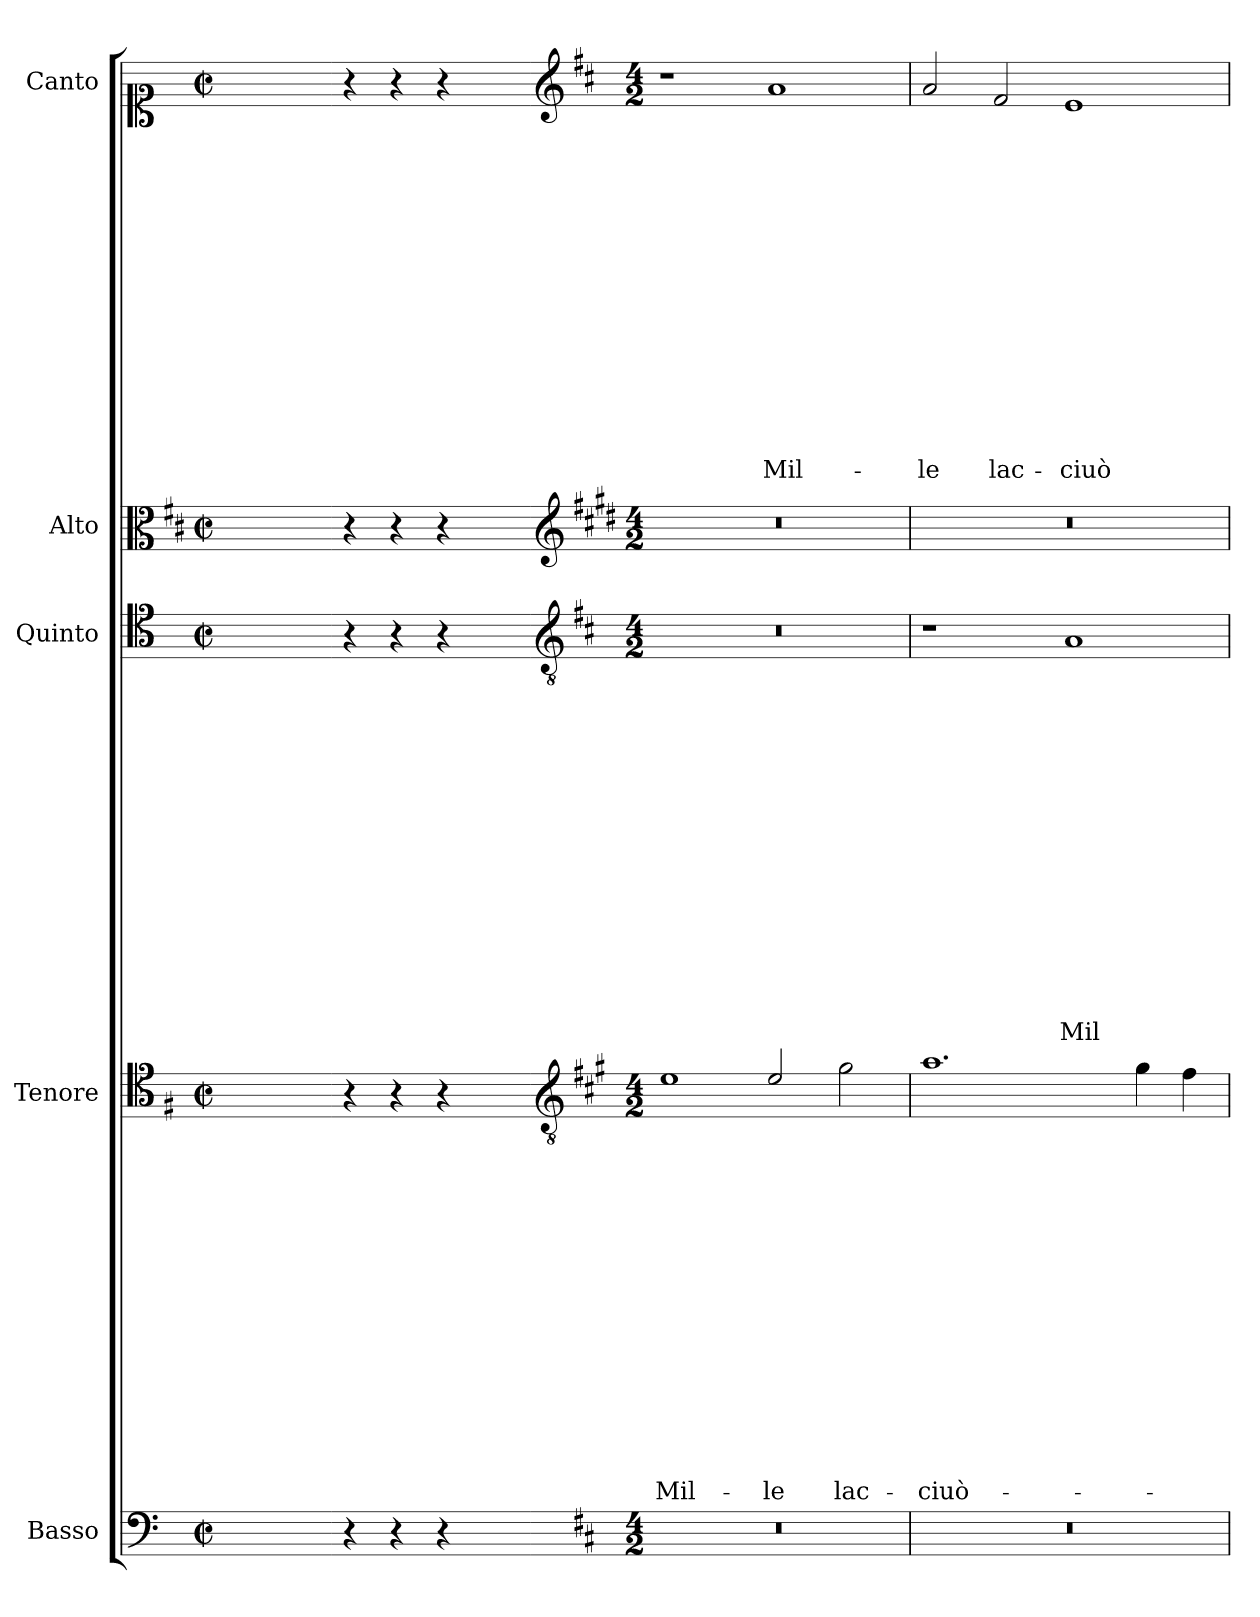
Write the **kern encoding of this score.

**kern	**kern	**text	**text	**text	**text	**text	**text	**text	**text	**text	**text	**text	**text	**text	**text	**text	**kern	**text	**text	**text	**text	**text	**text	**text	**text	**text	**text	**text	**text	**text	**text	**text	**kern	**kern	**text	**text	**text	**text	**text	**text	**text	**text	**text	**text	**text	**text	**text	**text	**text
*part5	*part4	*part4	*part4	*part4	*part4	*part4	*part4	*part4	*part4	*part4	*part4	*part4	*part4	*part4	*part4	*part4	*part3	*part3	*part3	*part3	*part3	*part3	*part3	*part3	*part3	*part3	*part3	*part3	*part3	*part3	*part3	*part3	*part2	*part1	*part1	*part1	*part1	*part1	*part1	*part1	*part1	*part1	*part1	*part1	*part1	*part1	*part1	*part1	*part1
*staff5	*staff4	*staff4	*staff4	*staff4	*staff4	*staff4	*staff4	*staff4	*staff4	*staff4	*staff4	*staff4	*staff4	*staff4	*staff4	*staff4	*staff3	*staff3	*staff3	*staff3	*staff3	*staff3	*staff3	*staff3	*staff3	*staff3	*staff3	*staff3	*staff3	*staff3	*staff3	*staff3	*staff2	*staff1	*staff1	*staff1	*staff1	*staff1	*staff1	*staff1	*staff1	*staff1	*staff1	*staff1	*staff1	*staff1	*staff1	*staff1	*staff1
*I"Basso	*I"Tenore	*	*	*	*	*	*	*	*	*	*	*	*	*	*	*	*I"Quinto	*	*	*	*	*	*	*	*	*	*	*	*	*	*	*	*I"Alto	*I"Canto	*	*	*	*	*	*	*	*	*	*	*	*	*	*	*
*I'B	*I'T	*	*	*	*	*	*	*	*	*	*	*	*	*	*	*	*	*	*	*	*	*	*	*	*	*	*	*	*	*	*	*	*I'A	*I'C	*	*	*	*	*	*	*	*	*	*	*	*	*	*	*
*clefF4	*clefC4	*	*	*	*	*	*	*	*	*	*	*	*	*	*	*	*clefC4	*	*	*	*	*	*	*	*	*	*	*	*	*	*	*	*clefC3	*clefC1	*	*	*	*	*	*	*	*	*	*	*	*	*	*	*
*	*ITrd4c7	*	*	*	*	*	*	*	*	*	*	*	*	*	*	*	*	*	*	*	*	*	*	*	*	*	*	*	*	*	*	*	*ITrd1c2	*	*	*	*	*	*	*	*	*	*	*	*	*	*	*	*
*k[]	*k[]	*	*	*	*	*	*	*	*	*	*	*	*	*	*	*	*k[]	*	*	*	*	*	*	*	*	*	*	*	*	*	*	*	*k[]	*k[]	*	*	*	*	*	*	*	*	*	*	*	*	*	*	*
*C:	*C:	*	*	*	*	*	*	*	*	*	*	*	*	*	*	*	*C:	*	*	*	*	*	*	*	*	*	*	*	*	*	*	*	*C:	*C:	*	*	*	*	*	*	*	*	*	*	*	*	*	*	*
*M2/2	*M2/2	*	*	*	*	*	*	*	*	*	*	*	*	*	*	*	*M2/2	*	*	*	*	*	*	*	*	*	*	*	*	*	*	*	*M2/2	*M2/2	*	*	*	*	*	*	*	*	*	*	*	*	*	*	*
*met(c|)	*met(c|)	*	*	*	*	*	*	*	*	*	*	*	*	*	*	*	*met(c|)	*	*	*	*	*	*	*	*	*	*	*	*	*	*	*	*met(c|)	*met(c|)	*	*	*	*	*	*	*	*	*	*	*	*	*	*	*
=	=	=	=	=	=	=	=	=	=	=	=	=	=	=	=	=	=	=	=	=	=	=	=	=	=	=	=	=	=	=	=	=	=	=	=	=	=	=	=	=	=	=	=	=	=	=	=	=	=
1ryy	1ryy	.	.	.	.	.	.	.	.	.	.	.	.	.	.	.	1ryy	.	.	.	.	.	.	.	.	.	.	.	.	.	.	.	1ryy	1ryy	.	.	.	.	.	.	.	.	.	.	.	.	.	.	.
=1X-	=1X-	=1X-	=1X-	=1X-	=1X-	=1X-	=1X-	=1X-	=1X-	=1X-	=1X-	=1X-	=1X-	=1X-	=1X-	=1X-	=1X-	=1X-	=1X-	=1X-	=1X-	=1X-	=1X-	=1X-	=1X-	=1X-	=1X-	=1X-	=1X-	=1X-	=1X-	=1X-	=1X-	=1X-	=1X-	=1X-	=1X-	=1X-	=1X-	=1X-	=1X-	=1X-	=1X-	=1X-	=1X-	=1X-	=1X-	=1X-	=1X-
4r	4r	.	.	.	.	.	.	.	.	.	.	.	.	.	.	.	4r	.	.	.	.	.	.	.	.	.	.	.	.	.	.	.	4r	4r	.	.	.	.	.	.	.	.	.	.	.	.	.	.	.
4r	4r	.	.	.	.	.	.	.	.	.	.	.	.	.	.	.	4r	.	.	.	.	.	.	.	.	.	.	.	.	.	.	.	4r	4r	.	.	.	.	.	.	.	.	.	.	.	.	.	.	.
4r	4r	.	.	.	.	.	.	.	.	.	.	.	.	.	.	.	4r	.	.	.	.	.	.	.	.	.	.	.	.	.	.	.	4r	4r	.	.	.	.	.	.	.	.	.	.	.	.	.	.	.
4ryy	4ryy	.	.	.	.	.	.	.	.	.	.	.	.	.	.	.	4ryy	.	.	.	.	.	.	.	.	.	.	.	.	.	.	.	4ryy	4ryy	.	.	.	.	.	.	.	.	.	.	.	.	.	.	.
=1-	=1-	=1-	=1-	=1-	=1-	=1-	=1-	=1-	=1-	=1-	=1-	=1-	=1-	=1-	=1-	=1-	=1-	=1-	=1-	=1-	=1-	=1-	=1-	=1-	=1-	=1-	=1-	=1-	=1-	=1-	=1-	=1-	=1-	=1-	=1-	=1-	=1-	=1-	=1-	=1-	=1-	=1-	=1-	=1-	=1-	=1-	=1-	=1-	=1-
*	*clefGv2	*	*	*	*	*	*	*	*	*	*	*	*	*	*	*	*clefGv2	*	*	*	*	*	*	*	*	*	*	*	*	*	*	*	*clefG2	*clefG2	*	*	*	*	*	*	*	*	*	*	*	*	*	*	*
*k[f#c#]	*k[f#c#]	*	*	*	*	*	*	*	*	*	*	*	*	*	*	*	*k[f#c#]	*	*	*	*	*	*	*	*	*	*	*	*	*	*	*	*k[f#c#]	*k[f#c#]	*	*	*	*	*	*	*	*	*	*	*	*	*	*	*
*D:	*D:	*	*	*	*	*	*	*	*	*	*	*	*	*	*	*	*D:	*	*	*	*	*	*	*	*	*	*	*	*	*	*	*	*D:	*D:	*	*	*	*	*	*	*	*	*	*	*	*	*	*	*
*M4/2	*M4/2	*	*	*	*	*	*	*	*	*	*	*	*	*	*	*	*M4/2	*	*	*	*	*	*	*	*	*	*	*	*	*	*	*	*M4/2	*M4/2	*	*	*	*	*	*	*	*	*	*	*	*	*	*	*
!	!	!	!	!	!	!	!	!	!	!	!	!	!	!	!	!LO:LY:b	!	!	!	!	!	!	!	!	!	!	!	!	!	!	!	!	!	!	!	!	!	!	!	!	!	!	!	!	!	!	!	!	!
0r	1A	.	.	.	.	.	.	.	.	.	.	.	.	.	.	Mil-	0r	.	.	.	.	.	.	.	.	.	.	.	.	.	.	.	0r	1r	.	.	.	.	.	.	.	.	.	.	.	.	.	.	.
!	!	!	!	!	!	!	!	!	!	!	!	!	!	!	!	!LO:LY:b	!	!	!	!	!	!	!	!	!	!	!	!	!	!	!	!	!	!	!	!	!	!	!	!	!	!	!	!	!	!	!	!	!LO:LY:b
.	2A/	.	.	.	.	.	.	.	.	.	.	.	.	.	.	-le	.	.	.	.	.	.	.	.	.	.	.	.	.	.	.	.	.	1a	.	.	.	.	.	.	.	.	.	.	.	.	.	.	Mil-
!	!	!	!	!	!	!	!	!	!	!	!	!	!	!	!	!LO:LY:b	!	!	!	!	!	!	!	!	!	!	!	!	!	!	!	!	!	!	!	!	!	!	!	!	!	!	!	!	!	!	!	!	!
.	2c#\	.	.	.	.	.	.	.	.	.	.	.	.	.	.	lac-	.	.	.	.	.	.	.	.	.	.	.	.	.	.	.	.	.	.	.	.	.	.	.	.	.	.	.	.	.	.	.	.	.
=2	=2	=2	=2	=2	=2	=2	=2	=2	=2	=2	=2	=2	=2	=2	=2	=2	=2	=2	=2	=2	=2	=2	=2	=2	=2	=2	=2	=2	=2	=2	=2	=2	=2	=2	=2	=2	=2	=2	=2	=2	=2	=2	=2	=2	=2	=2	=2	=2	=2
!	!	!	!	!	!	!	!	!	!	!	!	!	!	!	!	!LO:LY:b	!	!	!	!	!	!	!	!	!	!	!	!	!	!	!	!	!	!	!	!	!	!	!	!	!	!	!	!	!	!	!	!	!LO:LY:b
0r	1.d	.	.	.	.	.	.	.	.	.	.	.	.	.	.	-ciuò-	1r	.	.	.	.	.	.	.	.	.	.	.	.	.	.	.	0r	2a/	.	.	.	.	.	.	.	.	.	.	.	.	.	.	-le
!	!	!	!	!	!	!	!	!	!	!	!	!	!	!	!	!	!	!	!	!	!	!	!	!	!	!	!	!	!	!	!	!	!	!	!	!	!	!	!	!	!	!	!	!	!	!	!	!	!LO:LY:b
.	.	.	.	.	.	.	.	.	.	.	.	.	.	.	.	.	.	.	.	.	.	.	.	.	.	.	.	.	.	.	.	.	.	2f#/	.	.	.	.	.	.	.	.	.	.	.	.	.	.	lac-
!	!	!	!	!	!	!	!	!	!	!	!	!	!	!	!	!	!	!	!	!	!	!	!	!	!	!	!	!	!	!	!	!LO:LY:b	!	!	!	!	!	!	!	!	!	!	!	!	!	!	!	!	!LO:LY:b
.	.	.	.	.	.	.	.	.	.	.	.	.	.	.	.	.	1A	.	.	.	.	.	.	.	.	.	.	.	.	.	.	Mil-	.	1e	.	.	.	.	.	.	.	.	.	.	.	.	.	.	-ciuò-
.	4c#\	.	.	.	.	.	.	.	.	.	.	.	.	.	.	.	.	.	.	.	.	.	.	.	.	.	.	.	.	.	.	.	.	.	.	.	.	.	.	.	.	.	.	.	.	.	.	.	.
.	4B\	.	.	.	.	.	.	.	.	.	.	.	.	.	.	.	.	.	.	.	.	.	.	.	.	.	.	.	.	.	.	.	.	.	.	.	.	.	.	.	.	.	.	.	.	.	.	.	.
=	=	=	=	=	=	=	=	=	=	=	=	=	=	=	=	=	=	=	=	=	=	=	=	=	=	=	=	=	=	=	=	=	=	=	=	=	=	=	=	=	=	=	=	=	=	=	=	=	=
*-	*-	*-	*-	*-	*-	*-	*-	*-	*-	*-	*-	*-	*-	*-	*-	*-	*-	*-	*-	*-	*-	*-	*-	*-	*-	*-	*-	*-	*-	*-	*-	*-	*-	*-	*-	*-	*-	*-	*-	*-	*-	*-	*-	*-	*-	*-	*-	*-	*-
